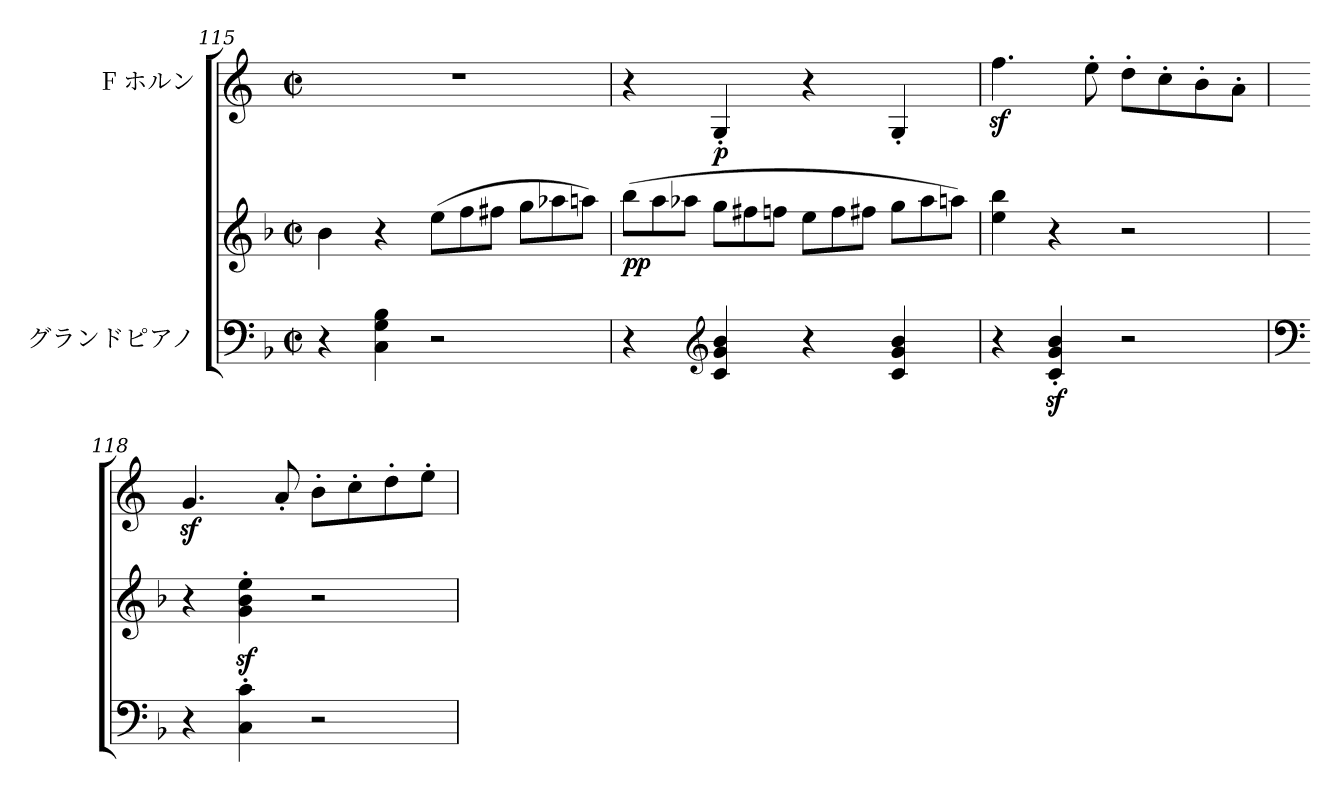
**kern	**kern	**dynam	**kern	**dynam
*part2	*part2	*part2	*part1	*part1
*staff3	*staff2	*staff2/3	*staff1	*staff1
*I"グランドピアノ	*	*	*I"F ホルン	*
!!LO:LB:g=z
*clefF4	*clefG2	*	*clefG2	*
*	*	*	*ITrd4c7	*
*k[b-]	*k[b-]	*	*k[b-]	*
*M2/2	*M2/2	*	*M2/2	*
*met(c|)	*met(c|)	*	*met(c|)	*
=115	=115	=115	=115	=115
4r	4b-\	.	1r	.
4C\ 4G\ 4B-\	4r	.	.	.
*	*Xtuplet	*	*	*
2r	(>12ee\L	.	.	.
.	12ff\	.	.	.
.	12ff#X\J	.	.	.
.	12gg\L	.	.	.
.	12aa-X\	.	.	.
.	12aan\J)	.	.	.
=116	=116	=116	=116	=116
!	!	!LO:DY:b	!	!
4r	(>12bb-\L	pp	4r	.
.	12aa\	.	.	.
.	12aa-X\J	.	.	.
*clefG2	*	*	*	*
!	!	!	!	!LO:DY:b
4c/ 4g/ 4b-/	12gg\L	.	4C'/	p
.	12ff#X\	.	.	.
.	12ffn\J	.	.	.
4r	12ee\L	.	4r	.
.	12ff\	.	.	.
.	12ff#X\J	.	.	.
4c/ 4g/ 4b-/	12gg\L	.	4C'/	.
.	12aa-\	.	.	.
.	12aan\J)	.	.	.
=117	=117	=117	=117	=117
4r	4ee\ 4bb-\	.	4.b-z<\	.
4c/z>' 4g/z>' 4b-/z>'	4r	.	.	.
.	.	.	8a'\	.
2r	2r	.	8g'\L	.
.	.	.	8f'\	.
.	.	.	8e'\	.
.	.	.	8d'\J	.
=118	=118	=118	=118	=118
*clefF4	*	*	*	*
4r	4r	.	4.cz</	.
4C\' 4c\'	4g\z<' 4b-\z<' 4ee\z<'	.	.	.
.	.	.	8d'/	.
2r	2r	.	8e'\L	.
.	.	.	8f'\	.
.	.	.	8g'\	.
.	.	.	8a'\J	.
=	=	=	=	=
*-	*-	*-	*-	*-
